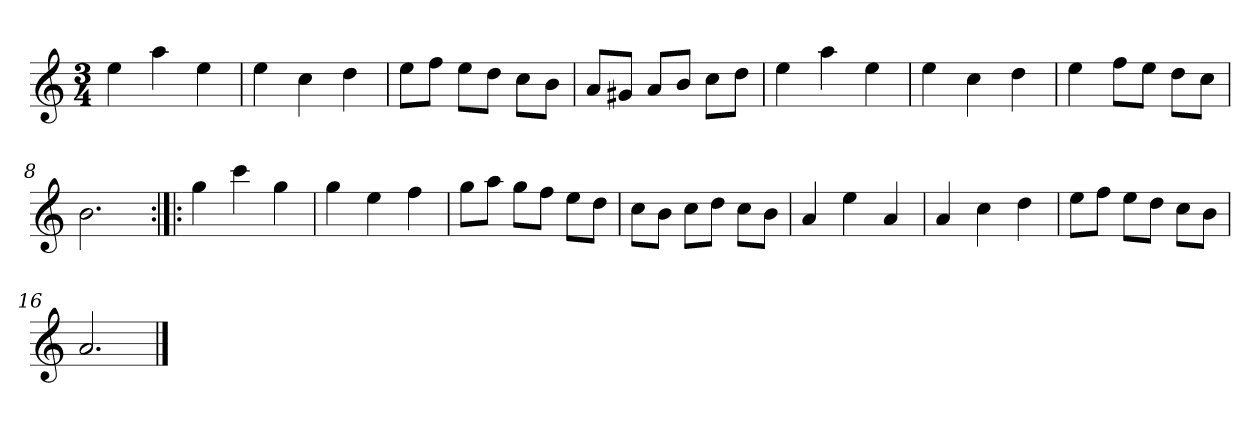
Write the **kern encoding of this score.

**kern
*part1
*staff1
*clefG2
*k[]
*a:
*M3/4
*MM120
=1
4ee
4aa
4ee
=2
4ee
4cc
4dd
=3
8ee\L
8ff\J
8ee\L
8dd\J
8cc\L
8b\J
=4
8a/L
8g#X/J
8a/L
8b/J
8cc\L
8dd\J
=5
4ee
4aa
4ee
=6
4ee
4cc
4dd
=7
4ee
8ff\L
8ee\J
8dd\L
8cc\J
=8
2.b
=9:|!|:
4gg
4ccc
4gg
=10
4gg
4ee
4ff
=11
8gg\L
8aa\J
8gg\L
8ff\J
8ee\L
8dd\J
=12
8cc\L
8b\J
8cc\L
8dd\J
8cc\L
8b\J
=13
4a
4ee
4a
=14
4a
4cc
4dd
=15
8ee\L
8ff\J
8ee\L
8dd\J
8cc\L
8b\J
=16
2.a
==
*-
